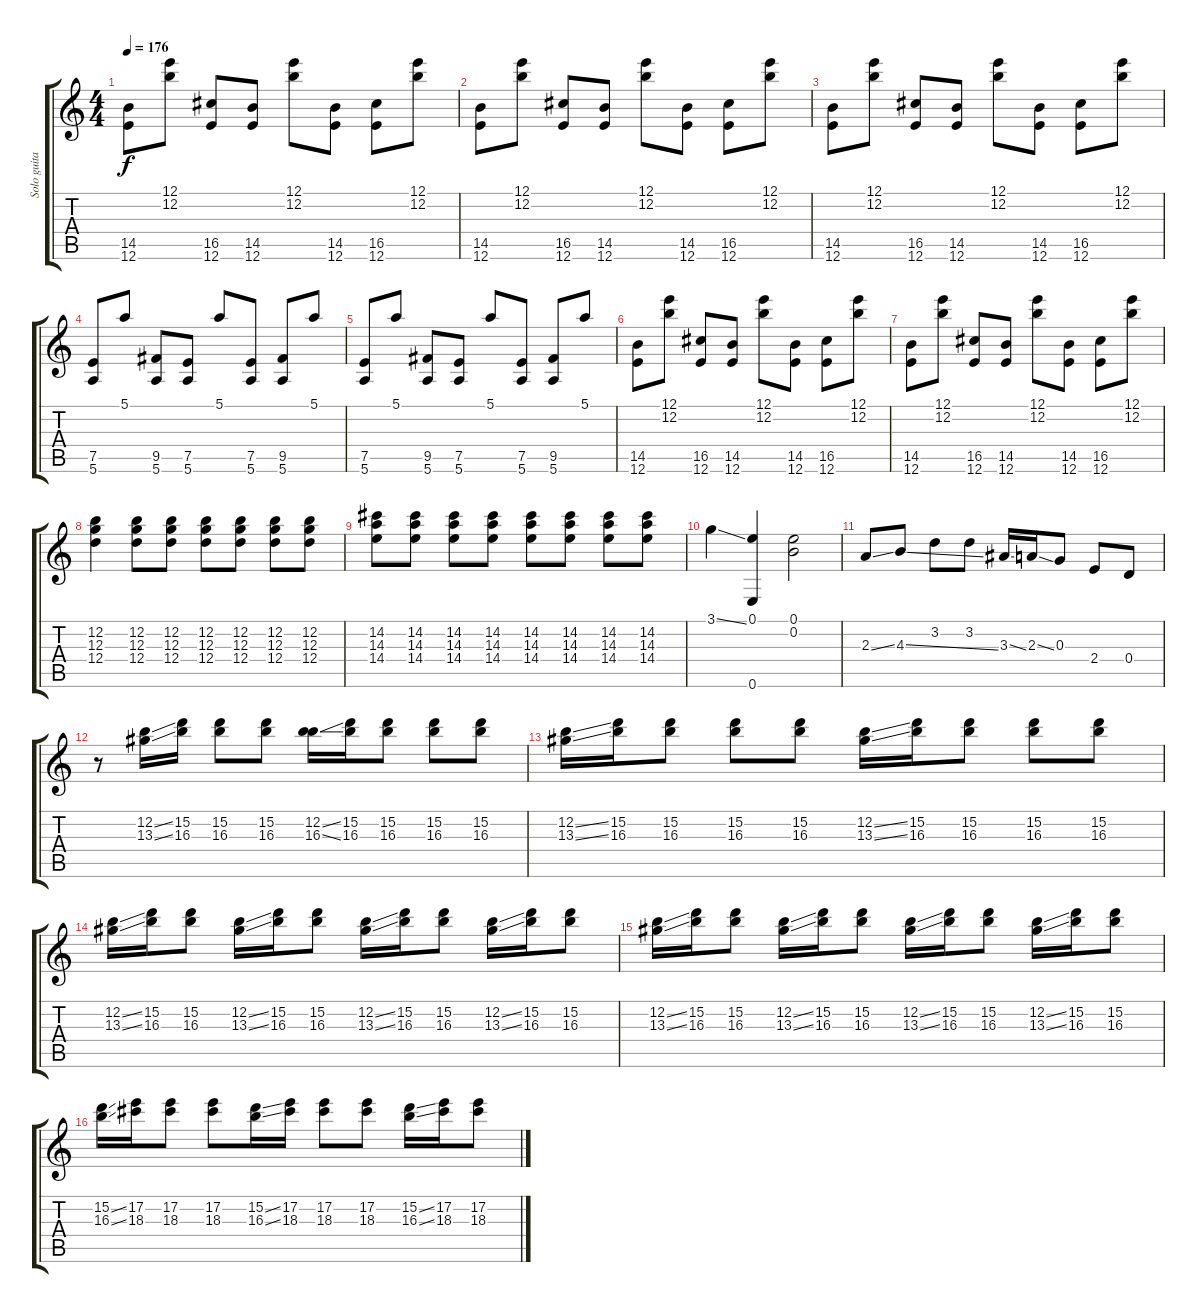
\track ("Solo guitar" "Solo guita") {instrument overdrivenguitar}
\staff {score tabs}
\tuning (E4 B3 G3 D3 A2 E2) {hide}
\ts (4 4)
\tempo 176
\clef g2
\ks c
(14.5 12.6).8{dy f} (12.1 12.2).8 (16.5 12.6).8 (14.5 12.6).8 (12.1 12.2).8 (14.5 12.6).8 (16.5 12.6).8 (12.1 12.2).8 |
(14.5 12.6).8 (12.1 12.2).8 (16.5 12.6).8 (14.5 12.6).8 (12.1 12.2).8 (14.5 12.6).8 (16.5 12.6).8 (12.1 12.2).8 |
(14.5 12.6).8 (12.1 12.2).8 (16.5 12.6).8 (14.5 12.6).8 (12.1 12.2).8 (14.5 12.6).8 (16.5 12.6).8 (12.1 12.2).8 |
(7.5 5.6).8 5.1.8 (9.5 5.6).8 (7.5 5.6).8 5.1.8 (7.5 5.6).8 (9.5 5.6).8 5.1.8 |
(7.5 5.6).8 5.1.8 (9.5 5.6).8 (7.5 5.6).8 5.1.8 (7.5 5.6).8 (9.5 5.6).8 5.1.8 |
(14.5 12.6).8 (12.1 12.2).8 (16.5 12.6).8 (14.5 12.6).8 (12.1 12.2).8 (14.5 12.6).8 (16.5 12.6).8 (12.1 12.2).8 |
(14.5 12.6).8 (12.1 12.2).8 (16.5 12.6).8 (14.5 12.6).8 (12.1 12.2).8 (14.5 12.6).8 (16.5 12.6).8 (12.1 12.2).8 |
(12.2 12.3 12.4).4 (12.2 12.3 12.4).8 (12.2 12.3 12.4).8 (12.2 12.3 12.4).8 (12.2 12.3 12.4).8 (12.2 12.3 12.4).8 (12.2 12.3 12.4).8 |
(14.2 14.3 14.4).8 (14.2 14.3 14.4).8 (14.2 14.3 14.4).8 (14.2 14.3 14.4).8 (14.2 14.3 14.4).8 (14.2 14.3 14.4).8 (14.2 14.3 14.4).8 (14.2 14.3 14.4).8 |
3.1{ss}.4 (0.1 0.6).4 (0.1 0.2).2 |
2.3{ss}.8 4.3{ss}.8 3.2.8 3.2.8 3.3{ss}.16 2.3{ss}.16 0.3.8 2.4.8 0.4.8 |
r.8 (12.2{ss} 13.3{ss}).16 (15.2 16.3).16 (15.2 16.3).8 (15.2 16.3).8 (12.2{ss} 16.3{ss}).16 (15.2 16.3).16 (15.2 16.3).8 (15.2 16.3).8 (15.2 16.3).8 |
(12.2{ss} 13.3{ss}).16 (15.2 16.3).16 (15.2 16.3).8 (15.2 16.3).8 (15.2 16.3).8 (12.2{ss} 13.3{ss}).16 (15.2 16.3).16 (15.2 16.3).8 (15.2 16.3).8 (15.2 16.3).8 |
(12.2{ss} 13.3{ss}).16 (15.2 16.3).16 (15.2 16.3).8 (12.2{ss} 13.3{ss}).16 (15.2 16.3).16 (15.2 16.3).8 (12.2{ss} 13.3{ss}).16 (15.2 16.3).16 (15.2 16.3).8 (12.2{ss} 13.3{ss}).16 (15.2 16.3).16 (15.2 16.3).8 |
(12.2{ss} 13.3{ss}).16 (15.2 16.3).16 (15.2 16.3).8 (12.2{ss} 13.3{ss}).16 (15.2 16.3).16 (15.2 16.3).8 (12.2{ss} 13.3{ss}).16 (15.2 16.3).16 (15.2 16.3).8 (12.2{ss} 13.3{ss}).16 (15.2 16.3).16 (15.2 16.3).8 |
(15.2{ss} 16.3{ss}).16 (17.2 18.3).16 (17.2 18.3).8 (17.2 18.3).8 (15.2{ss} 16.3{ss}).16 (17.2 18.3).16 (17.2 18.3).8 (17.2 18.3).8 (15.2{ss} 16.3{ss}).16 (17.2 18.3).16 (17.2 18.3).8
